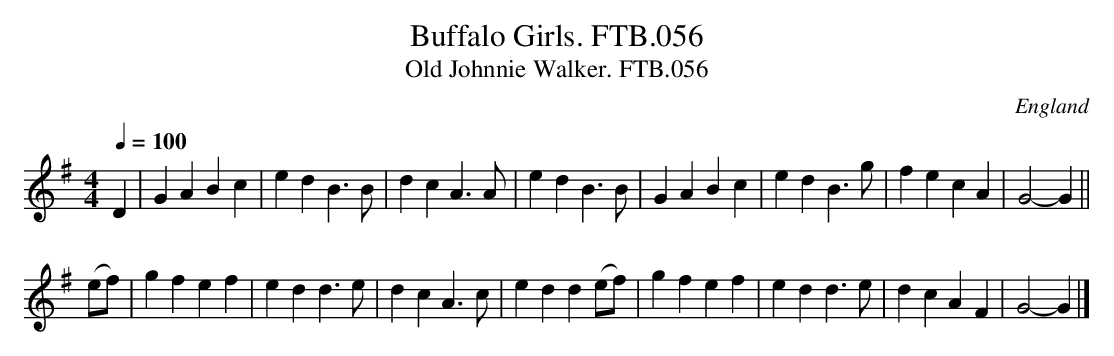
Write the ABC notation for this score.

X:1
T:Buffalo Girls. FTB.056
T:Old Johnnie Walker. FTB.056
M:4/4
L:1/4
Q:100
O:England
K:G major
D|GA Bc|ed B>B|dc A>A|edB>B|GA Bc|ed B>g|fe cA|G2-G||
(e/f/)|gf ef|ed d>e|dc A>c|ed d(e/f/)|gf ef|ed d>e|dcAF|G2-G|]
